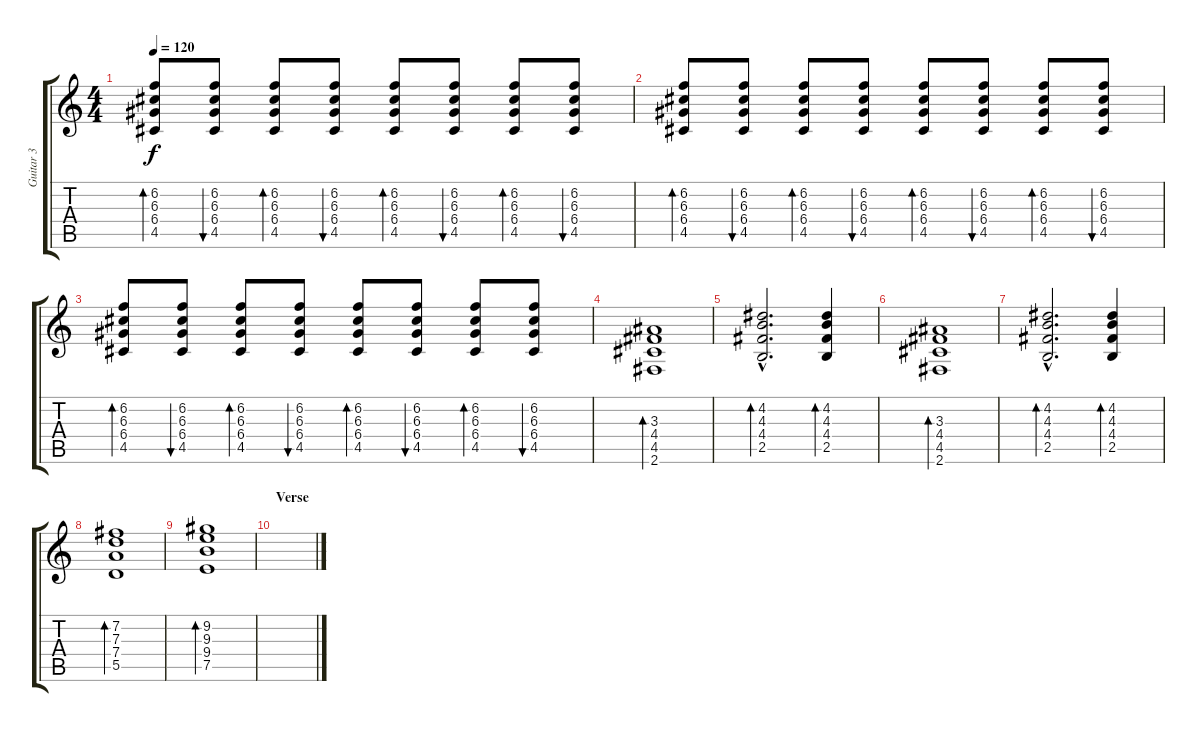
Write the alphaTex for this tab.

\track ("Guitar 3" "Guitar 3") {instrument overdrivenguitar}
\staff {score tabs}
\tuning (E4 B3 G3 D3 A2 E2) {hide}
\ts (4 4)
\tempo 120
\clef g2
\ks c
(6.2 6.3 6.4 4.5).8{bd 60 dy f instrument overdrivenguitar} (6.2 6.3 6.4 4.5).8{bu 60} (6.2 6.3 6.4 4.5).8{bd 60} (6.2 6.3 6.4 4.5).8{bu 60} (6.2 6.3 6.4 4.5).8{bd 60} (6.2 6.3 6.4 4.5).8{bu 60} (6.2 6.3 6.4 4.5).8{bd 60} (6.2 6.3 6.4 4.5).8{bu 60} |
(6.2 6.3 6.4 4.5).8{bd 60} (6.2 6.3 6.4 4.5).8{bu 60} (6.2 6.3 6.4 4.5).8{bd 60} (6.2 6.3 6.4 4.5).8{bu 60} (6.2 6.3 6.4 4.5).8{bd 60} (6.2 6.3 6.4 4.5).8{bu 60} (6.2 6.3 6.4 4.5).8{bd 60} (6.2 6.3 6.4 4.5).8{bu 60} |
(6.2 6.3 6.4 4.5).8{bd 60} (6.2 6.3 6.4 4.5).8{bu 60} (6.2 6.3 6.4 4.5).8{bd 60} (6.2 6.3 6.4 4.5).8{bu 60} (6.2 6.3 6.4 4.5).8{bd 60} (6.2 6.3 6.4 4.5).8{bu 60} (6.2 6.3 6.4 4.5).8{bd 60} (6.2 6.3 6.4 4.5).8{bu 60} |
(3.3 4.4 4.5 2.6).1{bd 60} |
(4.2{hac} 4.3{hac} 4.4{hac} 2.5{hac}).2{d bd 60} (4.2 4.3 4.4 2.5).4{bd 60} |
(3.3 4.4 4.5 2.6).1{bd 60} |
(4.2{hac} 4.3{hac} 4.4{hac} 2.5{hac}).2{d bd 60} (4.2 4.3 4.4 2.5).4{bd 60} |
(7.2 7.3 7.4 5.5).1{bd 60} |
(9.2 9.3 9.4 7.5).1{bd 60} |
\section ("" "Verse")
